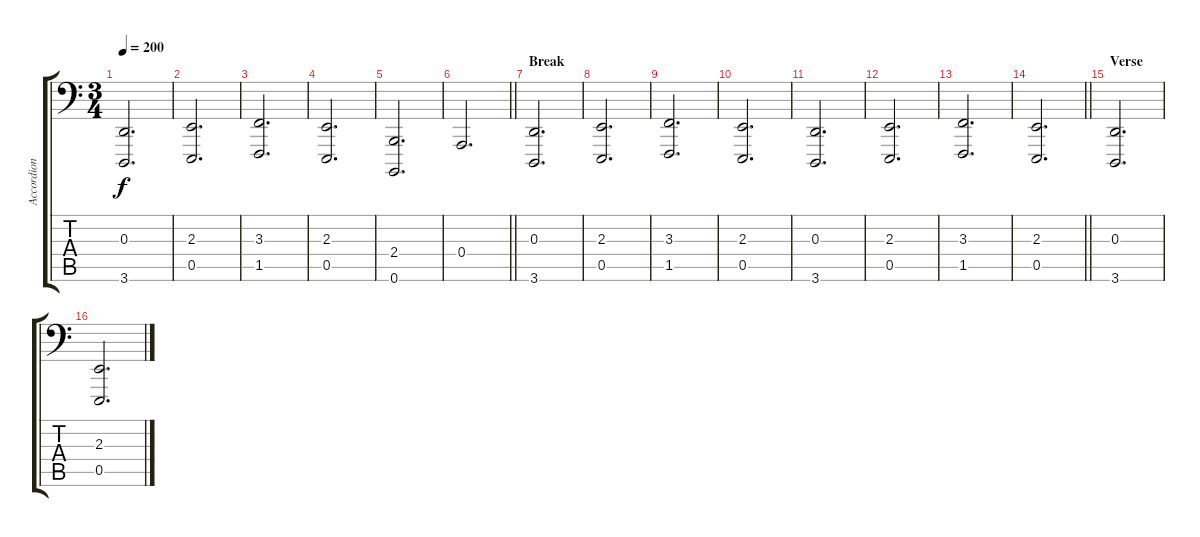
\track ("Accordion (Rhythm 2)" "Accordion ") {instrument accordion}
\staff {score tabs}
\tuning (C3 G2 D2 A1 E1 B0) {hide}
\ts (3 4)
\tempo 200
\clef f4
\ks c
(0.3 3.6).2{d dy f} |
(2.3 0.5).2{d} |
(3.3 1.5).2{d} |
(2.3 0.5).2{d} |
(2.4 0.6).2{d} |
\barLineRight lightlight
0.4.2{d} |
\section ("" "Break")
(0.3 3.6).2{d} |
(2.3 0.5).2{d} |
(3.3 1.5).2{d} |
(2.3 0.5).2{d} |
(0.3 3.6).2{d} |
(2.3 0.5).2{d} |
(3.3 1.5).2{d} |
\barLineRight lightlight
(2.3 0.5).2{d} |
\section ("" "Verse")
(0.3 3.6).2{d} |
(2.3 0.5).2{d}
